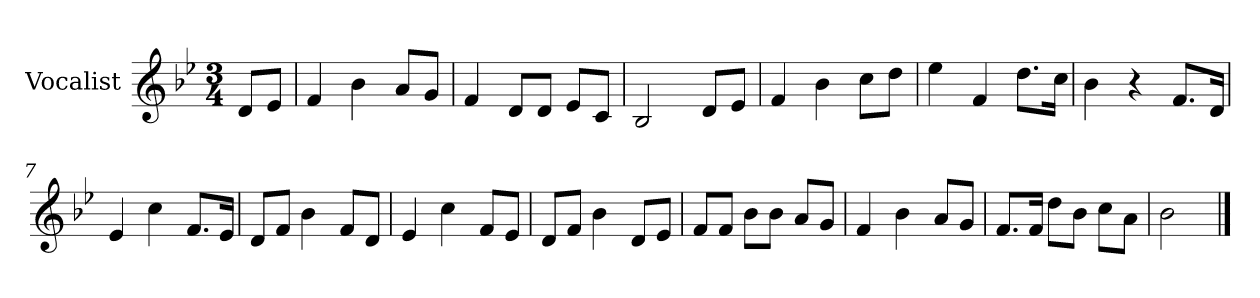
**kern
*part1
*staff1
*I"Vocalist
*k[b-e-]
*B-:
*M3/4
=
8dL
8e-J
=1
4f
4b-
8aL
8gJ
=2
4f
8dL
8dJ
8e-L
8cJ
=3
2B-
8dL
8e-J
=4
4f
4b-
8ccL
8ddJ
=5
4ee-
4f
8.ddL
16ccJk
=6
4b-
4r
8.fL
16dJk
=7
4e-
4cc
8.fL
16e-Jk
=8
8dL
8fJ
4b-
8fL
8dJ
=9
4e-
4cc
8fL
8e-J
=10
8dL
8fJ
4b-
8dL
8e-J
=11
8fL
8fJ
8b-L
8b-J
8aL
8gJ
=12
4f
4b-
8aL
8gJ
=13
8.fL
16fJk
8ddL
8b-J
8ccL
8aJ
=14
2b-
==
*-
